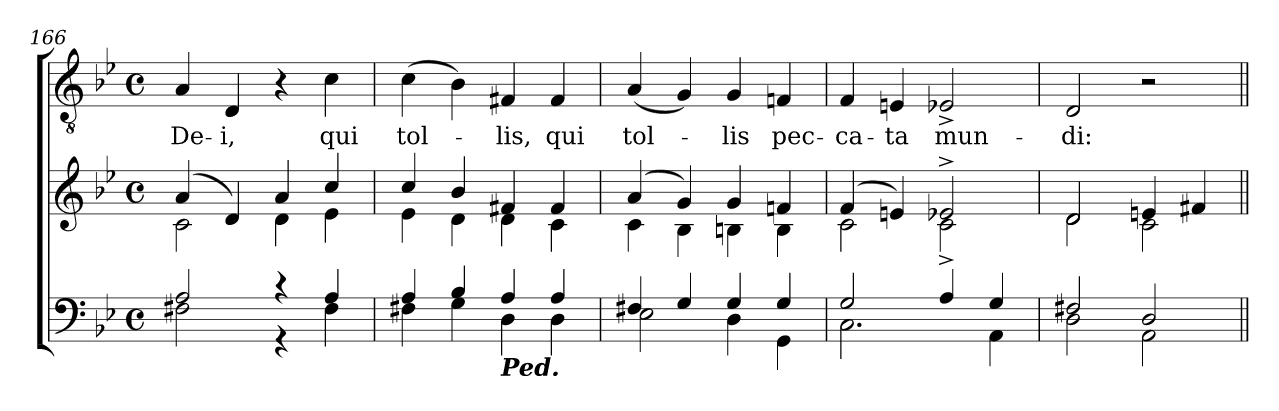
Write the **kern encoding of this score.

**kern	**kern	**kern	**text
*part2	*part2	*part1	*part1
*staff3	*staff2	*staff1	*staff1
!!LO:LB:g=z
*clefF4	*clefG2	*clefGv2	*
*k[b-e-]	*k[b-e-]	*k[b-e-]	*
*B-:	*B-:	*B-:	*
*M4/4	*M4/4	*M4/4	*
*met(c)	*met(c)	*met(c)	*
=166	=166	=166	=166
*^	*^	*	*
!	!	!	!	!	!LO:LY:b
2A/	2F#X\	(4a/	2c\	4A/	De-
!	!	!	!	!	!LO:LY:b
.	.	4d/)	.	4D/	-i,
4r	4r	4a/	4d\	4r	.
!	!	!	!	!	!LO:LY:b
4A/	4F#\	4cc/	4e-\	4c\	qui
=167	=167	=167	=167	=167	=167
!	!	!	!	!	!LO:LY:b
4A/	4F#X\	4cc/	4e-\	(>4c\	tol-
4B-/	4G\	4b-/	4d\	4B-\)	.
!LO:TX:b:Bi:t=Ped.	!	!	!	!	!
!	!	!	!	!	!LO:LY:b
4A/	4D\	4f#X/	4d\	4F#X/	-lis,
!	!	!	!	!	!LO:LY:b
4A/	4D\	4f#/	4c\	4F#/	qui
=168	=168	=168	=168	=168	=168
!	!	!	!	!	!LO:LY:b
4F#X/	2E-\	(4a/	4c\	(<4A/	tol-
4G/	.	4g/)	4B-\	4G/)	.
!	!	!	!	!	!LO:LY:b
4G/	4D\	4g/	4Bn\	4G/	-lis
!	!	!	!	!	!LO:LY:b
4G/	4GG\	4fn/	4B\	4Fn/	pec-
=169	=169	=169	=169	=169	=169
!	!	!	!	!	!LO:LY:b
2G/	2.C\	(4f/	2c\	4F/	-ca-
!	!	!	!	!	!LO:LY:b
.	.	4en/)	.	4En/	-ta
!	!	!	!	!	!LO:LY:b
4A^>/	.	2e-X^>/	2c\	2E-X^>/	mun-
4G/	4AA\	.	.	.	.
=170	=170	=170	=170	=170	=170
!	!	!	!	!	!LO:LY:b
2F#X/	2D\	2d/	2d\	2D/	-di:
2D/	2AA\	4en/	2c\	2r	.
.	.	4f#X/	.	.	.
*v	*v	*	*	*	*
*	*v	*v	*	*
=||	=||	=||	=||
*-	*-	*-	*-
